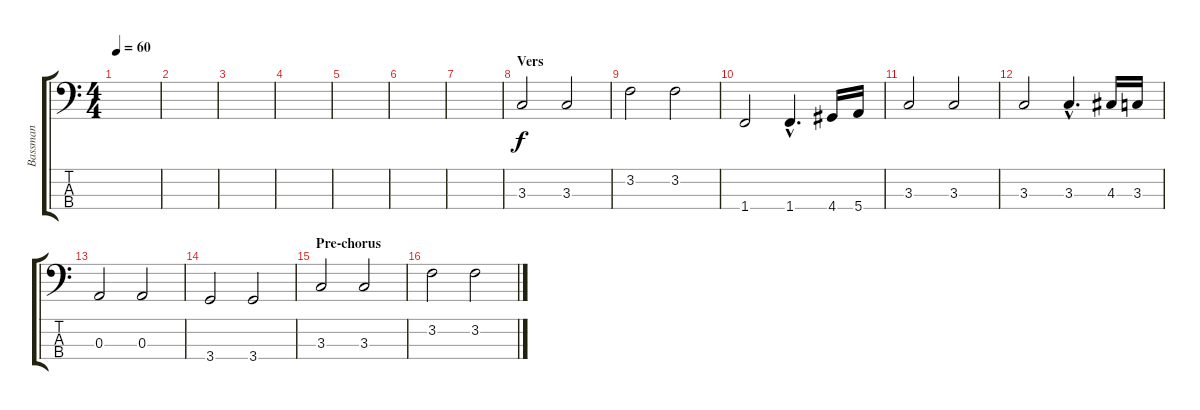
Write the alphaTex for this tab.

\track ("Bassman" "Bassman") {instrument fretlessbass}
\staff {score tabs}
\tuning (G2 D2 A1 E1) {hide}
\ts (4 4)
\tempo 60
\clef f4
\ks c
|
|
|
|
|
|
|
\section ("" "Vers")
3.3.2 3.3.2 |
3.2.2 3.2.2 |
1.4.2 1.4{hac}.4{d} 4.4.16 5.4.16 |
3.3.2 3.3.2 |
3.3.2 3.3{hac}.4{d} 4.3.16 3.3.16 |
0.3.2 0.3.2 |
3.4.2 3.4.2 |
\section ("" "Pre-chorus")
3.3.2 3.3.2 |
3.2.2 3.2.2
